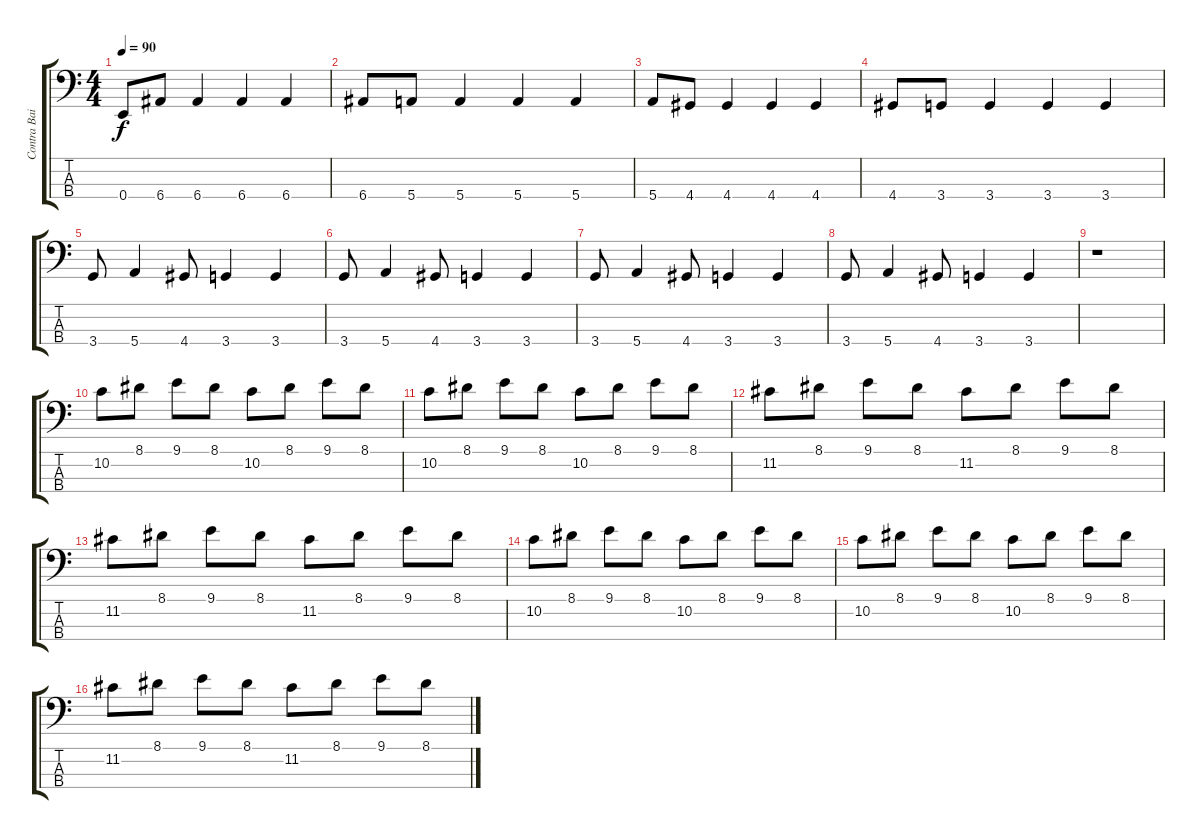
\track ("Contra Baixo" "Contra Bai") {instrument electricbassfinger}
\staff {score tabs}
\tuning (G2 D2 A1 E1) {hide}
\ts (4 4)
\tempo 90
\clef f4
\ks c
0.4.8{dy f} 6.4.8 6.4.4 6.4.4 6.4.4 |
6.4.8 5.4.8 5.4.4 5.4.4 5.4.4 |
5.4.8 4.4.8 4.4.4 4.4.4 4.4.4 |
4.4.8 3.4.8 3.4.4 3.4.4 3.4.4 |
3.4.8 5.4.4 4.4.8 3.4.4 3.4.4 |
3.4.8 5.4.4 4.4.8 3.4.4 3.4.4 |
3.4.8 5.4.4 4.4.8 3.4.4 3.4.4 |
3.4.8 5.4.4 4.4.8 3.4.4 3.4.4 |
r.1 |
10.2.8 8.1.8 9.1.8 8.1.8 10.2.8 8.1.8 9.1.8 8.1.8 |
10.2.8 8.1.8 9.1.8 8.1.8 10.2.8 8.1.8 9.1.8 8.1.8 |
11.2.8 8.1.8 9.1.8 8.1.8 11.2.8 8.1.8 9.1.8 8.1.8 |
11.2.8 8.1.8 9.1.8 8.1.8 11.2.8 8.1.8 9.1.8 8.1.8 |
10.2.8 8.1.8 9.1.8 8.1.8 10.2.8 8.1.8 9.1.8 8.1.8 |
10.2.8 8.1.8 9.1.8 8.1.8 10.2.8 8.1.8 9.1.8 8.1.8 |
11.2.8 8.1.8 9.1.8 8.1.8 11.2.8 8.1.8 9.1.8 8.1.8
